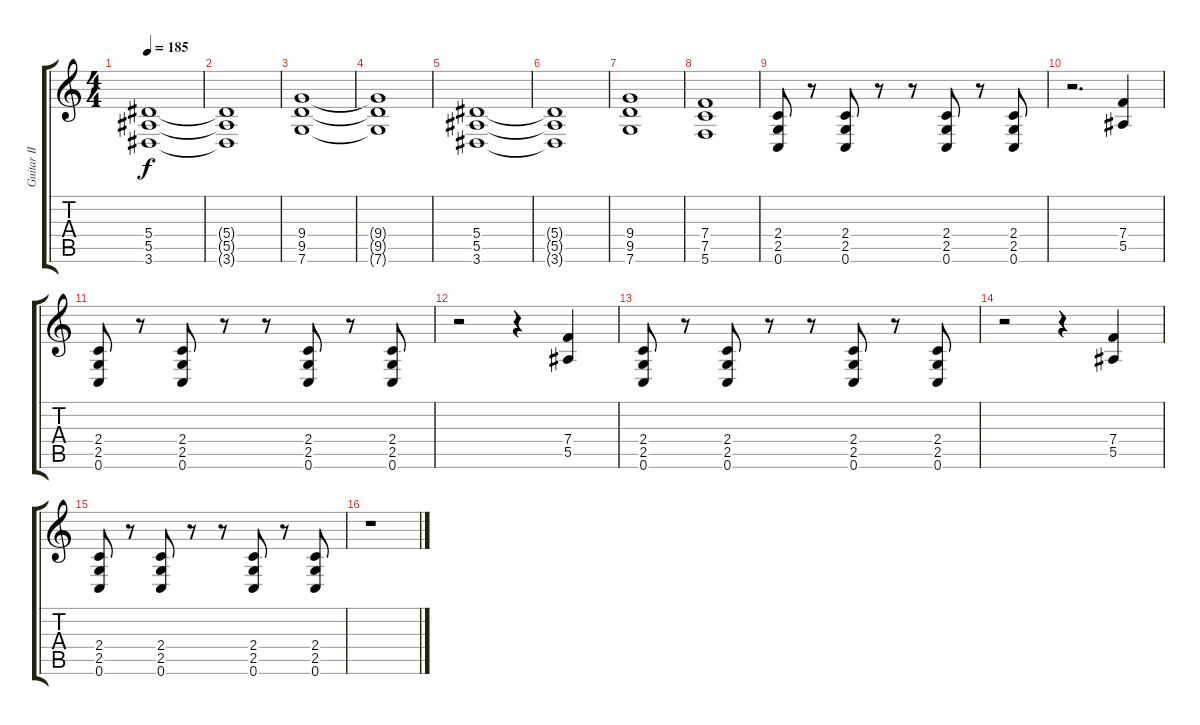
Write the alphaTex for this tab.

\track ("Guitar II" "Guitar II") {instrument distortionguitar}
\staff {score tabs}
\tuning (C4 G3 Eb3 Bb2 F2 C2) {hide}
\ts (4 4)
\tempo 185
\clef g2
\ks c
(5.4 5.5 3.6).1{dy f} |
(5.4{t} 5.5{t} 3.6{t}).1 |
(9.4 9.5 7.6).1 |
(9.4{t} 9.5{t} 7.6{t}).1 |
(5.4 5.5 3.6).1 |
(5.4{t} 5.5{t} 3.6{t}).1 |
(9.4 9.5 7.6).1 |
(7.4 7.5 5.6).1 |
(2.4 2.5 0.6).8{volume 13} r.8 (2.4 2.5 0.6).8 r.8 r.8 (2.4 2.5 0.6).8 r.8 (2.4 2.5 0.6).8 |
r.2{d} (7.4 5.5).4 |
(2.4 2.5 0.6).8 r.8 (2.4 2.5 0.6).8 r.8 r.8 (2.4 2.5 0.6).8 r.8 (2.4 2.5 0.6).8 |
r.2 r.4 (7.4 5.5).4 |
(2.4 2.5 0.6).8 r.8 (2.4 2.5 0.6).8 r.8 r.8 (2.4 2.5 0.6).8 r.8 (2.4 2.5 0.6).8 |
r.2 r.4 (7.4 5.5).4 |
(2.4 2.5 0.6).8 r.8 (2.4 2.5 0.6).8 r.8 r.8 (2.4 2.5 0.6).8 r.8 (2.4 2.5 0.6).8 |
r.1
